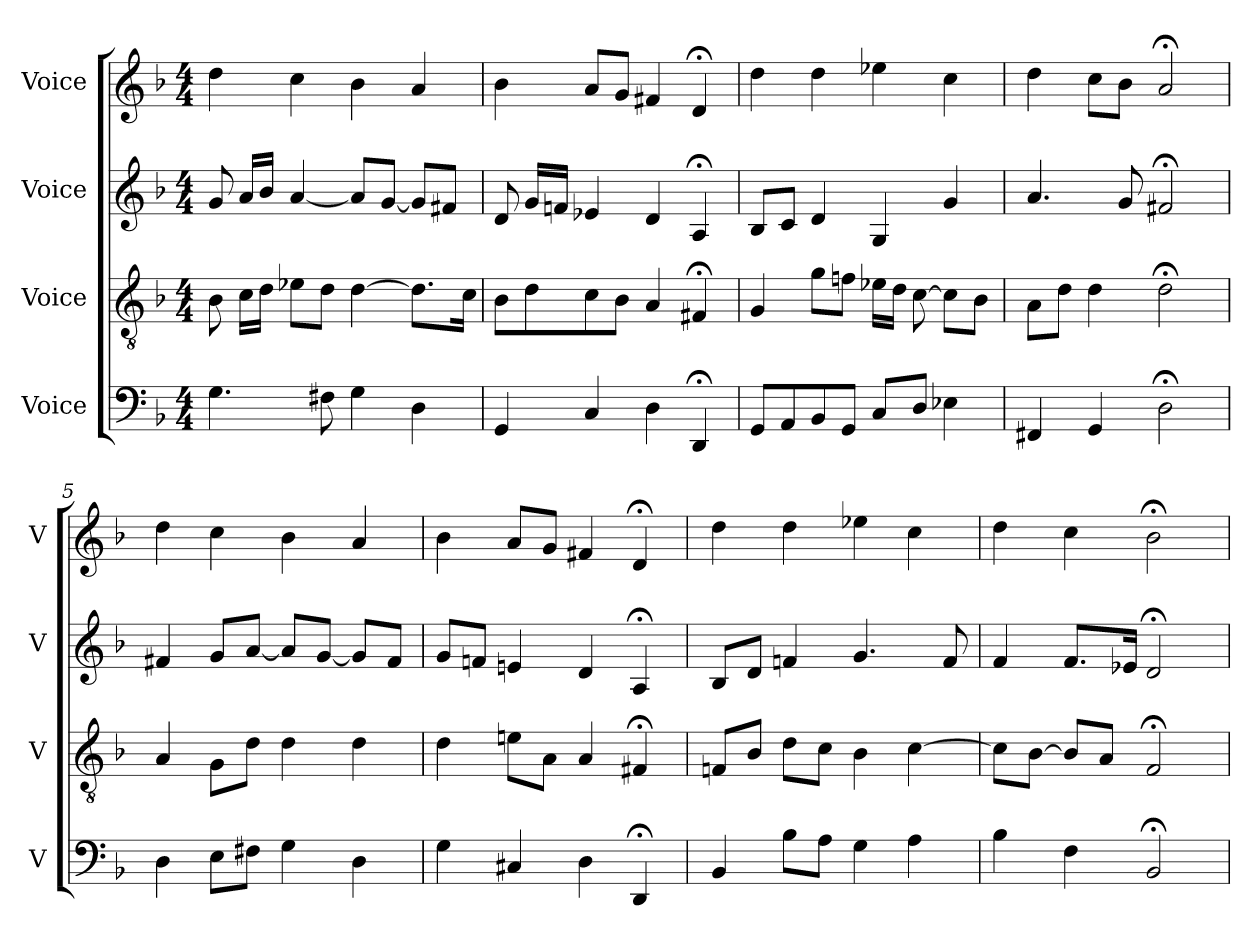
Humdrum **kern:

**kern	**kern	**kern	**kern
*part4	*part3	*part2	*part1
*staff4	*staff3	*staff2	*staff1
*I"Voice	*I"Voice	*I"Voice	*I"Voice
*I'V	*I'V	*I'V	*I'V
*clefF4	*clefGv2	*clefG2	*clefG2
*k[b-]	*k[b-]	*k[b-]	*k[b-]
*M4/4	*M4/4	*M4/4	*M4/4
*MM100	*MM100	*MM100	*MM100
=1	=1	=1	=1
4.G\	8B-\	8g/	4dd\
.	16c\LL	16a/LL	.
.	16d\JJ	16b-/JJ	.
.	8e-X\L	[4a/	4cc\
8F#X\	8d\J	.	.
4G\	[4d\	8a/L]	4b-\
.	.	[8g/J	.
4D\	8.d\L]	8g/L]	4a/
.	.	8f#X/J	.
.	16c\Jk	.	.
=2	=2	=2	=2
4GG/	8B-\L	8d/	4b-\
.	8d\	16g/LL	.
.	.	16fn/JJ	.
4C/	8c\	4e-X/	8a/L
.	8B-\J	.	8g/J
4D\	4A/	4d/	4f#X/
4DD;/	4F#X;/	4A;/	4d;/
=3	=3	=3	=3
8GG/L	4G/	8B-/L	4dd\
8AA/	.	8c/J	.
8BB-/	8g\L	4d/	4dd\
8GG/J	8fn\J	.	.
8C/L	16e-X\LL	4G/	4ee-X\
.	16d\JJ	.	.
8D/J	[8c\	.	.
4E-X\	8c\L]	4g/	4cc\
.	8B-\J	.	.
=4	=4	=4	=4
4FF#X/	8A\L	4.a/	4dd\
.	8d\J	.	.
4GG/	4d\	.	8cc\L
.	.	8g/	8b-\J
2D;\	2d;\	2f#X;/	2a;/
!!LO:LB:g=z
=5	=5	=5	=5
4D\	4A/	4f#X/	4dd\
8E\L	8G\L	8g/L	4cc\
8F#X\J	8d\J	[8a/J	.
4G\	4d\	8a/L]	4b-\
.	.	[8g/J	.
4D\	4d\	8g/L]	4a/
.	.	8f#/J	.
=6	=6	=6	=6
4G\	4d\	8g/L	4b-\
.	.	8fn/J	.
4C#X/	8en\L	4en/	8a/L
.	8A\J	.	8g/J
4D\	4A/	4d/	4f#X/
4DD;/	4F#X;/	4A;/	4d;/
=7	=7	=7	=7
4BB-/	8Fn/L	8B-/L	4dd\
.	8B-/J	8d/J	.
8B-\L	8d\L	4fn/	4dd\
8A\J	8c\J	.	.
4G\	4B-\	4.g/	4ee-X\
4A\	[4c\	.	4cc\
.	.	8f/	.
=8	=8	=8	=8
4B-\	8c\L]	4f/	4dd\
.	[8B-\J	.	.
4F\	8B-/L]	8.f/L	4cc\
.	8A/J	.	.
.	.	16e-X/Jk	.
2BB-;/	2F;/	2d;/	2b-;\
=	=	=	=
*-	*-	*-	*-
